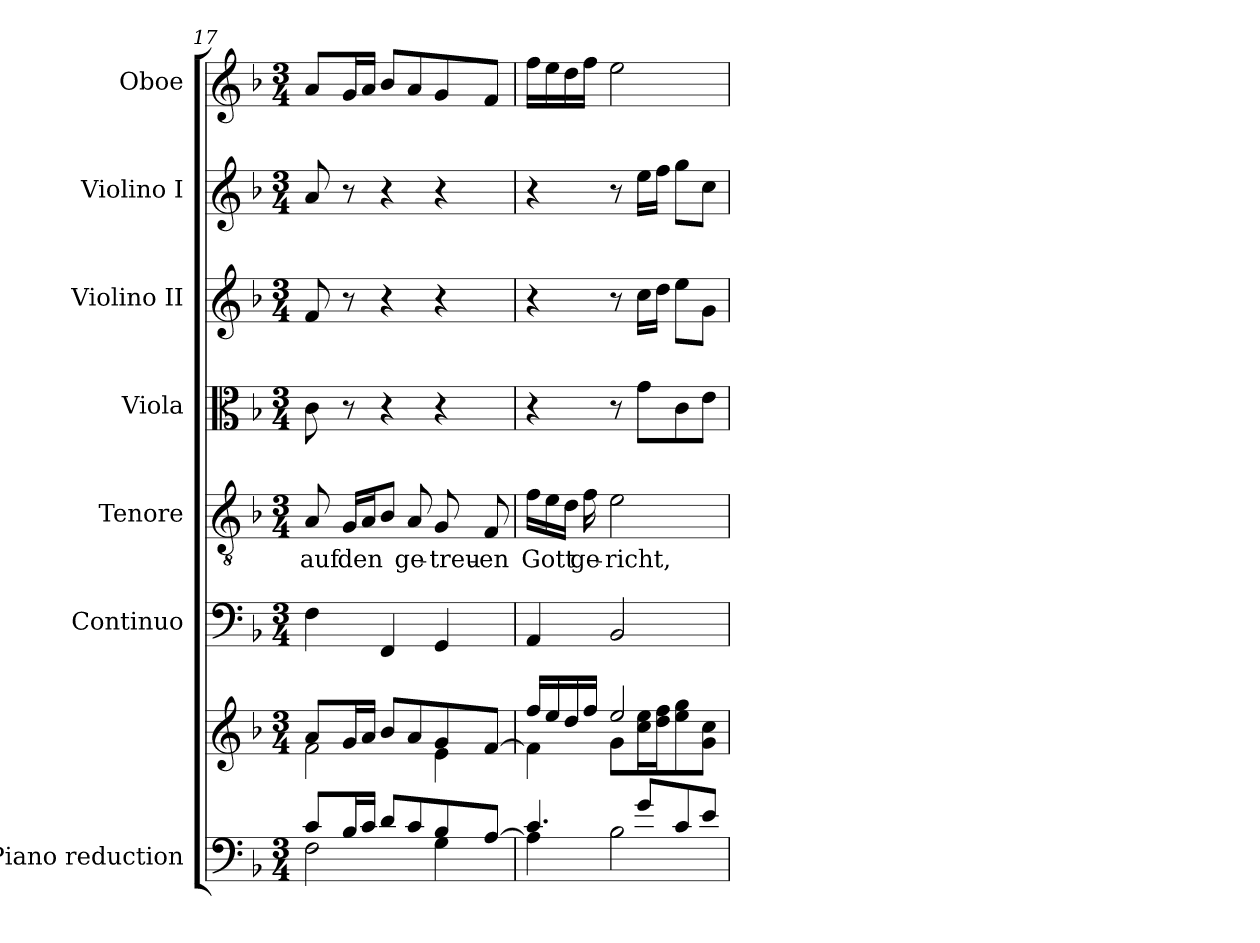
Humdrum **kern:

**kern	**kern	**kern	**kern	**text	**kern	**kern	**kern	**kern
*part7	*part7	*part6	*part5	*part5	*part4	*part3	*part2	*part1
*staff8	*staff7	*staff6	*staff5	*staff5	*staff4	*staff3	*staff2	*staff1
*I"Piano reduction	*	*I"Continuo	*I"Tenore	*	*I"Viola	*I"Violino II	*I"Violino I	*I"Oboe
*I'Pno	*	*	*	*	*I'Vla	*I'Vln	*I'Vln	*I'Ob
*clefF4	*clefG2	*clefF4	*clefGv2	*	*clefC3	*clefG2	*clefG2	*clefG2
*k[b-]	*k[b-]	*k[b-]	*k[b-]	*	*k[b-]	*k[b-]	*k[b-]	*k[b-]
*M3/4	*M3/4	*M3/4	*M3/4	*	*M3/4	*M3/4	*M3/4	*M3/4
=17	=17	=17	=17	=17	=17	=17	=17	=17
*^	*^	*	*	*	*	*	*	*
!	!	!	!	!	!	!LO:LY:b	!	!	!	!
8c/L	2F\	8a/L	2f\	4F\	8A/	auf	8c\	8f/	8a/	8a/L
!	!	!	!	!	!	!LO:LY:b	!	!	!	!
16B-/L	.	16g/L	.	.	16G/LL	den	8r	8r	8r	16g/L
16c/JJ	.	16a/JJ	.	.	16A/J	.	.	.	.	16a/JJ
8d/L	.	8b-/L	.	4FF/	8B-/J	.	4r	4r	4r	8b-/L
!	!	!	!	!	!	!LO:LY:b	!	!	!	!
8c/	.	8a/	.	.	8A/	ge-	.	.	.	8a/
!	!	!	!	!	!	!LO:LY:b	!	!	!	!
8B-/	4G\	8g/	4e\	4GG/	8G/	-treu-	4r	4r	4r	8g/
!	!	!	!	!	!	!LO:LY:b	!	!	!	!
[8A/J	.	[8f/J	.	.	8F/	-en	.	.	.	8f/J
=18	=18	=18	=18	=18	=18	=18	=18	=18	=18	=18
!	!	!	!	!	!	!LO:LY:b	!	!	!	!
4.c/	4A\]	16ff/LL	4f\]	4AA/	16f\LL	Gott	4r	4r	4r	16ff\LL
.	.	16ee/	.	.	16e\	.	.	.	.	16ee\
.	.	16dd/	.	.	16d\JJ	.	.	.	.	16dd\
!	!	!	!	!	!	!LO:LY:b	!	!	!	!
.	.	16ff/JJ	.	.	16f\	ge-	.	.	.	16ff\JJ
!	!	!	!	!	!	!LO:LY:b	!	!	!	!
.	2B-\	2ee/	8g\L	2BB-/	2e\	-richt,	8r	8r	8r	2ee\
8g/L	.	.	16cc\ 16ee\L	.	.	.	8g\L	16cc\LL	16ee\LL	.
.	.	.	16dd\ 16ff\J	.	.	.	.	16dd\JJ	16ff\JJ	.
8c/	.	.	8ee\ 8gg\	.	.	.	8c\	8ee\L	8gg\L	.
8e/J	.	.	8g\ 8cc\J	.	.	.	8e\J	8g\J	8cc\J	.
*v	*v	*	*	*	*	*	*	*	*	*
*	*v	*v	*	*	*	*	*	*	*
=	=	=	=	=	=	=	=	=
*-	*-	*-	*-	*-	*-	*-	*-	*-
